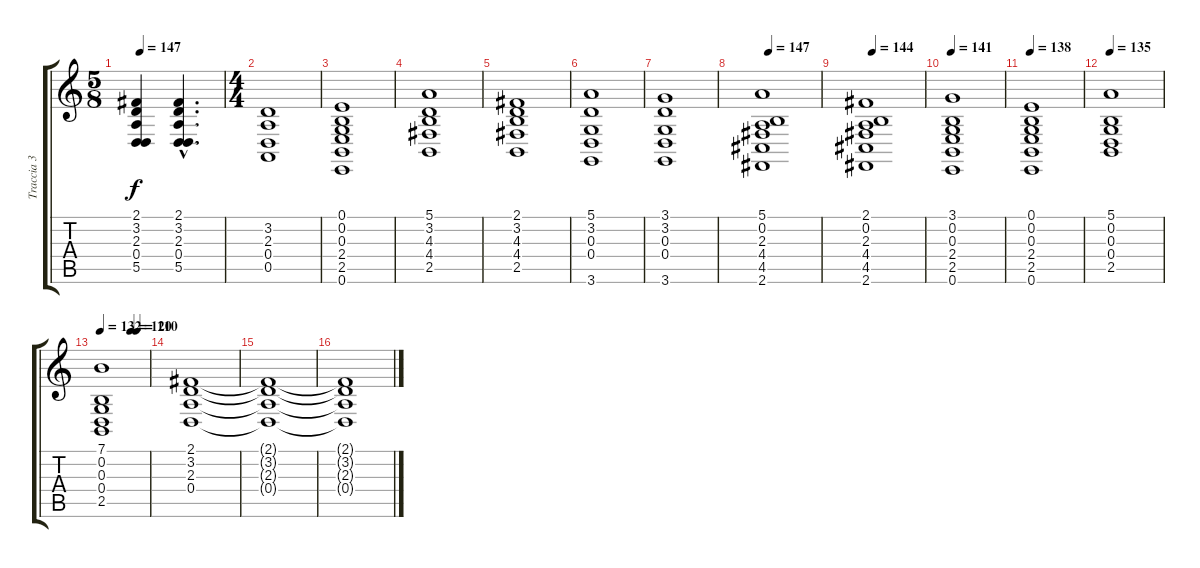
\track ("Traccia 3" "Traccia 3") {instrument stringensemble2}
\staff {score tabs}
\tuning (E4 B3 G3 D3 A2 E2) {hide}
\ts (5 8)
\tempo 147
\clef g2
\ks c
(2.1 3.2 2.3 0.4 5.5).4{dy f} (2.1{hac} 3.2{hac} 2.3{hac} 0.4{hac} 5.5{hac}).4{d} |
\ts (4 4)
(3.2 2.3 0.4 0.5).1{volume 13} |
(0.1 0.2 0.3 2.4 2.5 0.6).1{volume 12} |
(5.1 3.2 4.3 4.4 2.5).1{volume 11} |
(2.1 3.2 4.3 4.4 2.5).1{volume 10} |
(5.1 3.2 0.3 0.4 3.6).1{volume 9} |
(3.1 3.2 0.3 0.4 3.6).1{volume 8} |
\tempo 147
(5.1 0.2 2.3 4.4 4.5 2.6).1{volume 7} |
\tempo 144
(2.1 0.2 2.3 4.4 4.5 2.6).1{volume 6} |
\tempo 141
(3.1 0.2 0.3 2.4 2.5 0.6).1{volume 5} |
\tempo 138
(0.1 0.2 0.3 2.4 2.5 0.6).1{volume 4} |
\tempo 135
(5.1 0.2 0.3 0.4 2.5).1{volume 3} |
\tempo 132
\tempo (120 0.625)
\tempo (110 0.75)
(7.1 0.2 0.3 0.4 2.5).1{volume 2} |
(2.1 3.2 2.3 0.4).1 |
(2.1{t} 3.2{t} 2.3{t} 0.4{t}).1 |
(2.1{t} 3.2{t} 2.3{t} 0.4{t}).1{volume 1}
